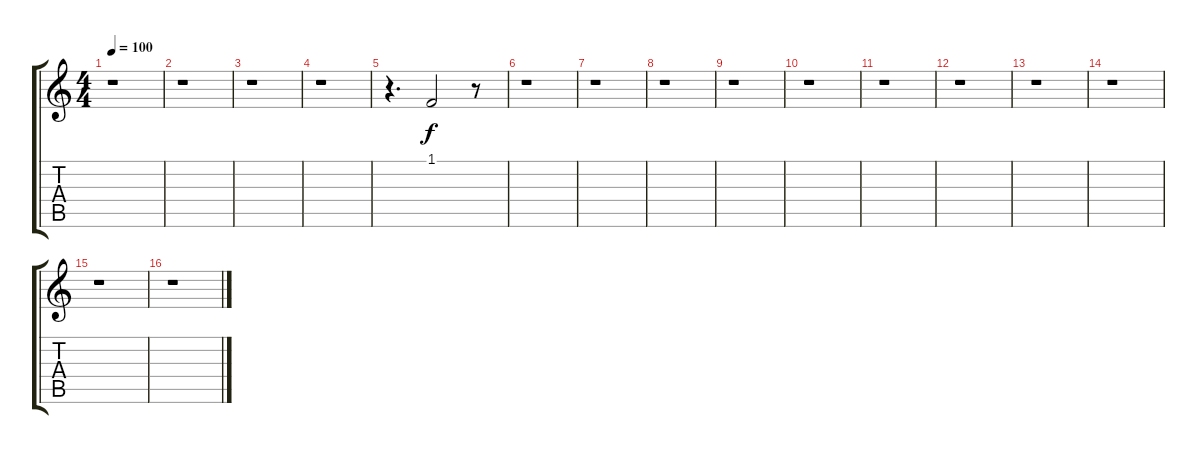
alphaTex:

\track "" {instrument reversecymbal}
\staff {score tabs}
\tuning (E4 B3 G3 D3 A2 E2) {hide}
\ts (4 4)
\tempo 100
\clef g2
\ks c
r.1{dy f} |
r.1 |
r.1 |
r.1 |
r.4{d} 1.1.2 r.8 |
r.1 |
r.1 |
r.1 |
r.1 |
r.1 |
r.1 |
r.1 |
r.1 |
r.1 |
r.1 |
r.1
